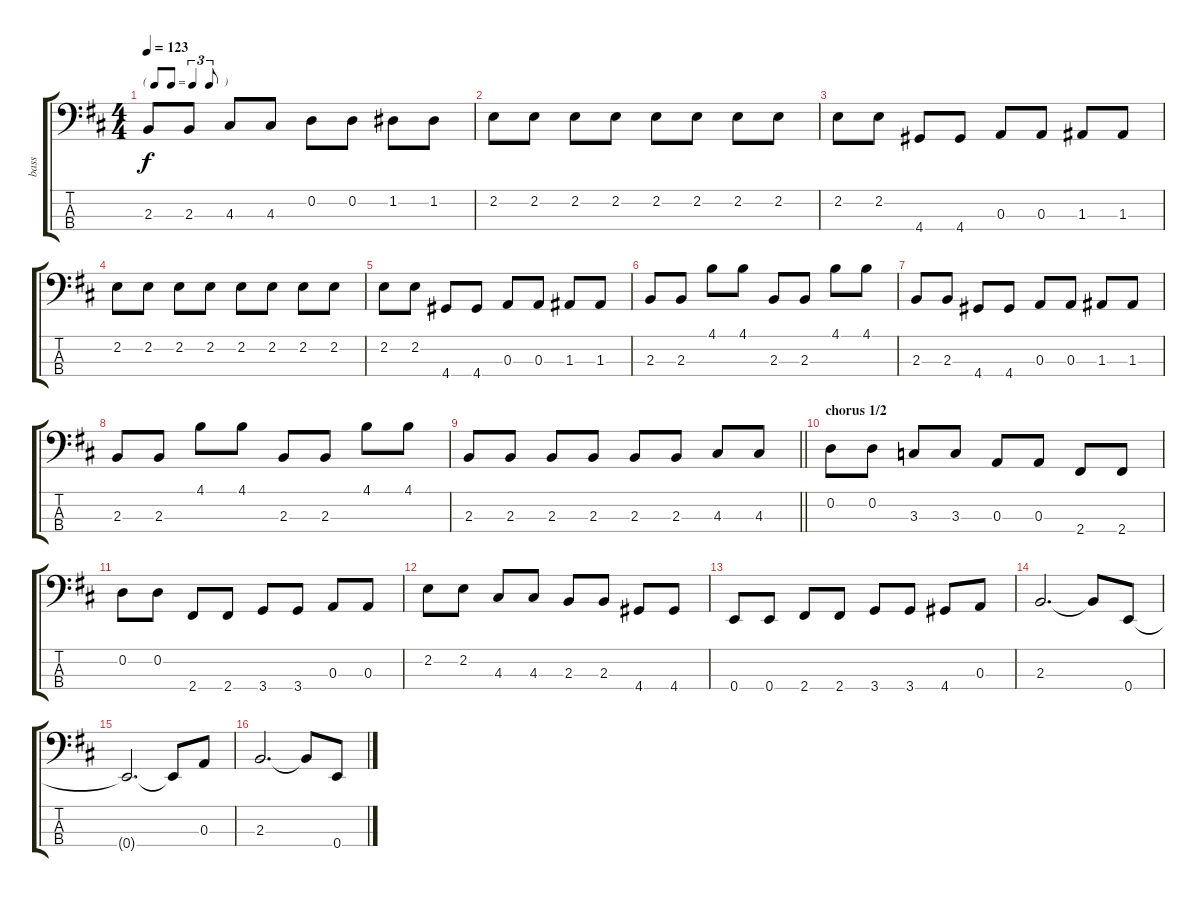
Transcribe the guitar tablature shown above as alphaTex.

\track ("bass" "bass") {instrument electricbasspick}
\staff {score tabs}
\tuning (G2 D2 A1 E1) {hide}
\ts (4 4)
\tf triplet8th
\tempo 123
\clef f4
\ks d
2.3.8{dy f} 2.3.8 4.3.8 4.3.8 0.2.8 0.2.8 1.2.8 1.2.8 |
2.2.8 2.2.8 2.2.8 2.2.8 2.2.8 2.2.8 2.2.8 2.2.8 |
2.2.8 2.2.8 4.4.8 4.4.8 0.3.8 0.3.8 1.3.8 1.3.8 |
2.2.8 2.2.8 2.2.8 2.2.8 2.2.8 2.2.8 2.2.8 2.2.8 |
2.2.8 2.2.8 4.4.8 4.4.8 0.3.8 0.3.8 1.3.8 1.3.8 |
2.3.8 2.3.8 4.1.8 4.1.8 2.3.8 2.3.8 4.1.8 4.1.8 |
2.3.8 2.3.8 4.4.8 4.4.8 0.3.8 0.3.8 1.3.8 1.3.8 |
2.3.8 2.3.8 4.1.8 4.1.8 2.3.8 2.3.8 4.1.8 4.1.8 |
\barLineRight lightlight
2.3.8 2.3.8 2.3.8 2.3.8 2.3.8 2.3.8 4.3.8 4.3.8 |
\section ("" "chorus 1/2")
0.2.8 0.2.8 3.3.8 3.3.8 0.3.8 0.3.8 2.4.8 2.4.8 |
0.2.8 0.2.8 2.4.8 2.4.8 3.4.8 3.4.8 0.3.8 0.3.8 |
2.2.8 2.2.8 4.3.8 4.3.8 2.3.8 2.3.8 4.4.8 4.4.8 |
0.4.8 0.4.8 2.4.8 2.4.8 3.4.8 3.4.8 4.4.8 0.3.8 |
2.3.2{d} 2.3{t}.8 0.4.8 |
0.4{t}.2{d} 0.4{t}.8 0.3.8 |
2.3.2{d} 2.3{t}.8 0.4.8
